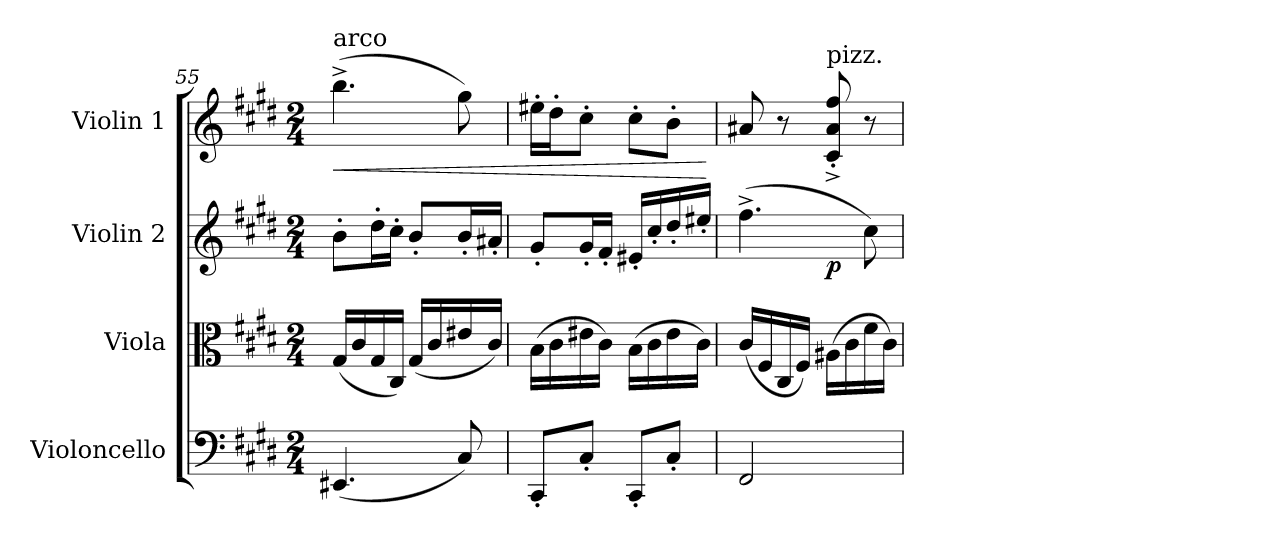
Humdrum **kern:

**kern	**kern	**kern	**dynam	**kern	**dynam
*part4	*part3	*part2	*part2	*part1	*part1
*staff4	*staff3	*staff2	*staff2	*staff1	*staff1
*I"Violoncello	*I"Viola	*I"Violin 2	*	*I"Violin 1	*
*I'Vc	*I'Vla	*I'Vln	*	*I'Vln	*
*clefF4	*clefC3	*clefG2	*	*clefG2	*
*k[f#c#g#d#]	*k[f#c#g#d#]	*k[f#c#g#d#]	*	*k[f#c#g#d#]	*
*M2/4	*M2/4	*M2/4	*	*M2/4	*
=55	=55	=55	=55	=55	=55
!	!	!	!	!LO:TX:a:t=arco	!
!	!	!	!	!	!LO:HP:b
(4.EE#X/	(16G#/LL	8b'\L	.	(4.bb^\	<
.	16c#/	.	.	.	.
.	16G#/	16dd#'\L	.	.	.
.	16C#/JJ)	16cc#'\JJ	.	.	.
.	(16G#/LL	8b'/L	.	.	.
.	16c#/	.	.	.	.
8C#/)	16e#X/	16b'/L	.	8gg#\)	.
.	16c#/JJ)	16a#X'/JJ	.	.	.
=56	=56	=56	=56	=56	=56
8CC#'/L	(16B\LL	8g#'/L	.	16ee#X'\LL	.
.	16c#\	.	.	16dd#'\J	.
8C#'/J	16e#X\	16g#'/L	.	8cc#'\J	.
.	16c#\JJ)	16f#'/JJ	.	.	.
8CC#'/L	(16B\LL	16e#X'/LL	.	8cc#'\L	.
.	16c#\	16cc#'/	.	.	.
8C#'/J	16e#\	16dd#'/	.	8b'\J	.
.	16c#\JJ)	16ee#X'/JJ	.	.	.
.	.	.	.	.	[
=57	=57	=57	=57	=57	=57
*	*	*^	*	*	*
2FF#/	(16c#/LL	(4.ff#^\	4ryy	.	8a#X/	.
.	16F#/	.	.	.	.	.
.	16C#/	.	.	.	8r	.
.	16F#/JJ)	.	.	.	.	.
!	!	!	!	!	!LO:TX:a:t=pizz.	!
!	!	!	!	!LO:DY:b	!	!
.	(16A#X\LL	.	4ryy	p	8c#/'^ 8a#/'^ 8ff#/'^	.
.	16c#\	.	.	.	.	.
.	16f#\	8cc#\)	.	.	8r	.
.	16c#\JJ)	.	.	.	.	.
*	*	*v	*v	*	*	*
=	=	=	=	=	=
*-	*-	*-	*-	*-	*-
